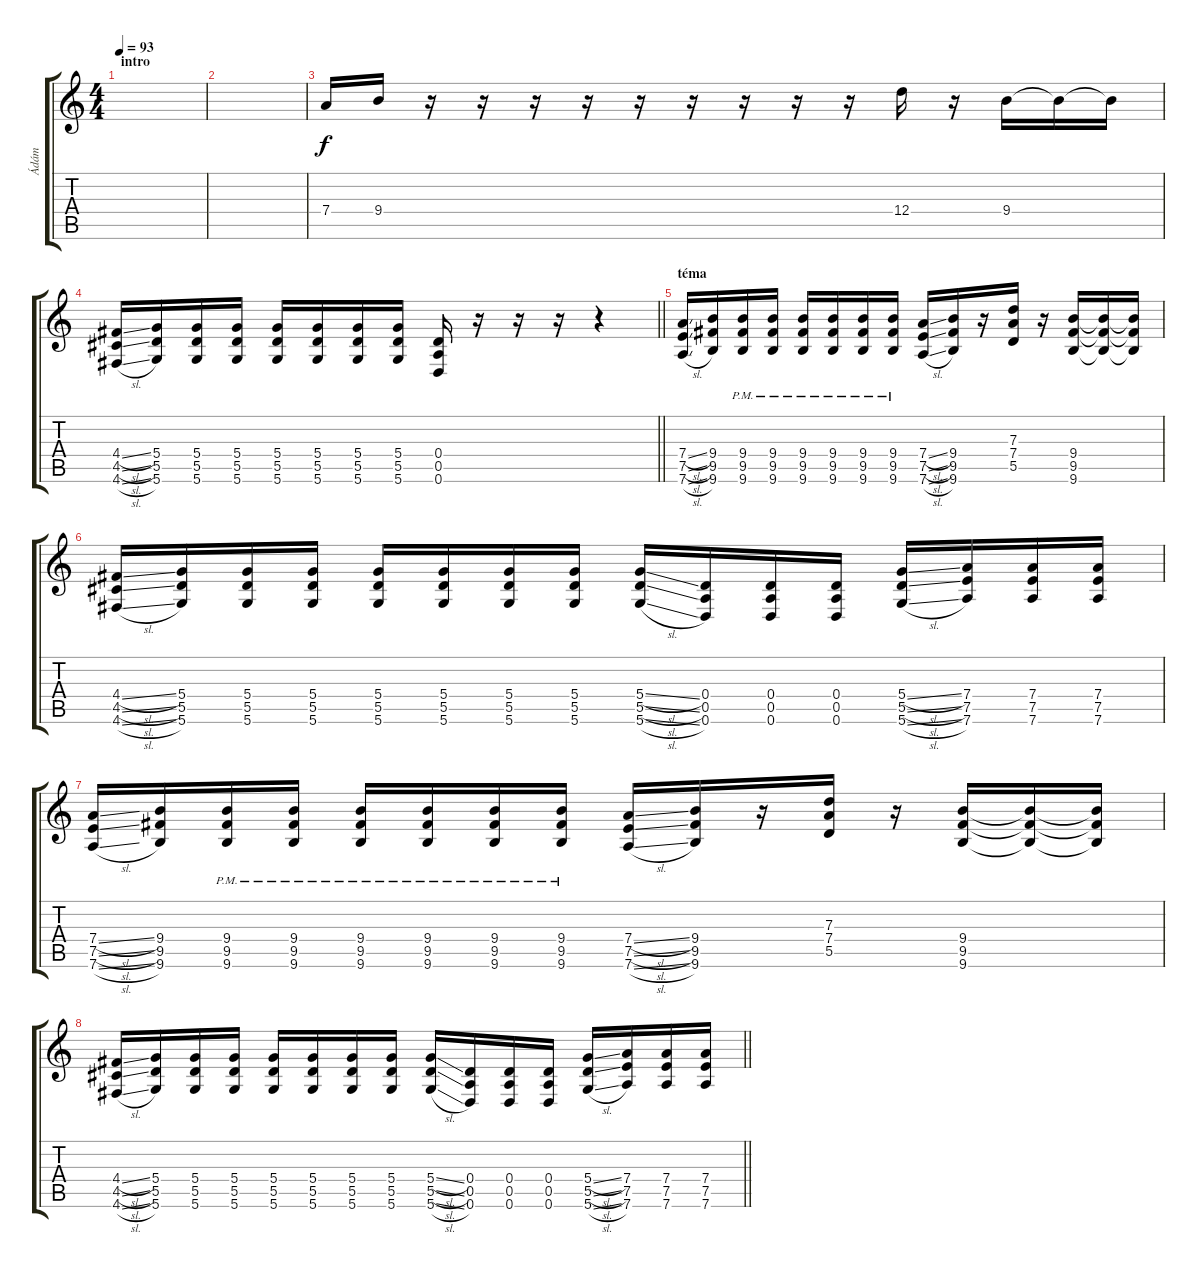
\track ("Ádám" "Ádám") {instrument distortionguitar}
\staff {score tabs}
\tuning (E4 B3 G3 D3 A2 D2) {hide}
\ts (4 4)
\section ("" "intro")
\tempo 93
\clef g2
\ks c
|
|
7.4.16 9.4.16 r.16 r.16 r.16 r.16 r.16 r.16 r.16 r.16 r.16 12.4.16 r.16 9.4.16 9.4{t}.16 9.4{t}.16 |
\barLineRight lightlight
(4.4{sl} 4.5{sl} 4.6{sl}).16 (5.4 5.5 5.6).16 (5.4 5.5 5.6).16 (5.4 5.5 5.6).16 (5.4 5.5 5.6).16 (5.4 5.5 5.6).16 (5.4 5.5 5.6).16 (5.4 5.5 5.6).16 (0.4 0.5 0.6).16 r.16 r.16 r.16 r.4 |
\section ("" "téma")
(7.4{sl} 7.5{sl} 7.6{sl}).16 (9.4 9.5 9.6).16 (9.4{pm} 9.5{pm} 9.6{pm}).16 (9.4{pm} 9.5{pm} 9.6{pm}).16 (9.4{pm} 9.5{pm} 9.6{pm}).16 (9.4{pm} 9.5{pm} 9.6{pm}).16 (9.4{pm} 9.5{pm} 9.6{pm}).16 (9.4{pm} 9.5{pm} 9.6{pm}).16 (7.4{sl} 7.5{sl} 7.6{sl}).16 (9.4 9.5 9.6).16 r.16 (7.3 7.4 5.5).16 r.16 (9.4 9.5 9.6).16 (9.4{t} 9.5{t} 9.6{t}).16 (9.4{t} 9.5{t} 9.6{t}).16 |
(4.4{sl} 4.5{sl} 4.6{sl}).16 (5.4 5.5 5.6).16 (5.4 5.5 5.6).16 (5.4 5.5 5.6).16 (5.4 5.5 5.6).16 (5.4 5.5 5.6).16 (5.4 5.5 5.6).16 (5.4 5.5 5.6).16 (5.4{sl} 5.5{sl} 5.6{sl}).16 (0.4 0.5 0.6).16 (0.4 0.5 0.6).16 (0.4 0.5 0.6).16 (5.4{sl} 5.5{sl} 5.6{sl}).16 (7.4 7.5 7.6).16 (7.4 7.5 7.6).16 (7.4 7.5 7.6).16 |
(7.4{sl} 7.5{sl} 7.6{sl}).16 (9.4 9.5 9.6).16 (9.4{pm} 9.5{pm} 9.6{pm}).16 (9.4{pm} 9.5{pm} 9.6{pm}).16 (9.4{pm} 9.5{pm} 9.6{pm}).16 (9.4{pm} 9.5{pm} 9.6{pm}).16 (9.4{pm} 9.5{pm} 9.6{pm}).16 (9.4{pm} 9.5{pm} 9.6{pm}).16 (7.4{sl} 7.5{sl} 7.6{sl}).16 (9.4 9.5 9.6).16 r.16 (7.3 7.4 5.5).16 r.16 (9.4 9.5 9.6).16 (9.4{t} 9.5{t} 9.6{t}).16 (9.4{t} 9.5{t} 9.6{t}).16 |
\barLineRight lightlight
(4.4{sl} 4.5{sl} 4.6{sl}).16 (5.4 5.5 5.6).16 (5.4 5.5 5.6).16 (5.4 5.5 5.6).16 (5.4 5.5 5.6).16 (5.4 5.5 5.6).16 (5.4 5.5 5.6).16 (5.4 5.5 5.6).16 (5.4{sl} 5.5{sl} 5.6{sl}).16 (0.4 0.5 0.6).16 (0.4 0.5 0.6).16 (0.4 0.5 0.6).16 (5.4{sl} 5.5{sl} 5.6{sl}).16 (7.4 7.5 7.6).16 (7.4 7.5 7.6).16 (7.4 7.5 7.6).16
